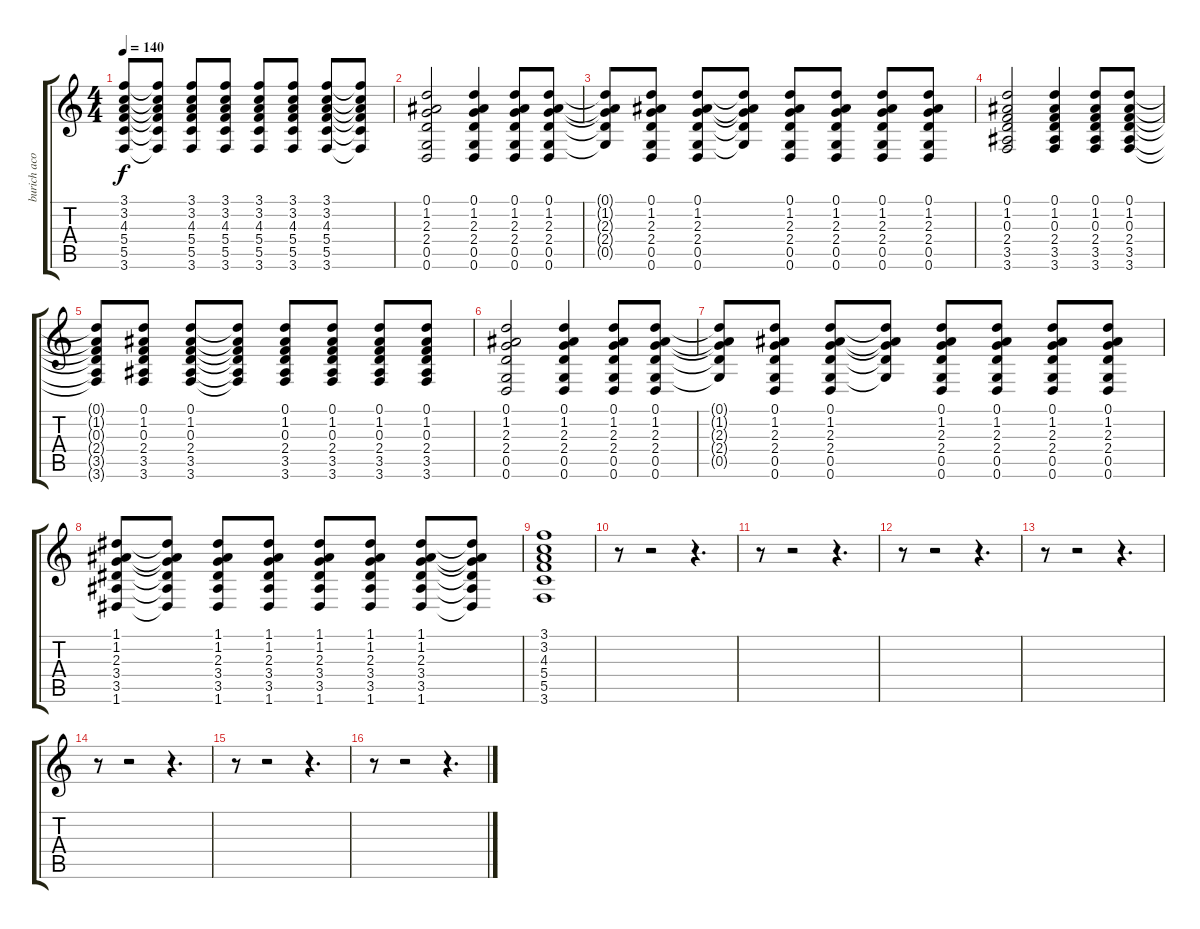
\track ("burich acoustic" "burich aco") {instrument acousticguitarsteel}
\staff {score tabs}
\tuning (D4 A3 F3 C3 G2 D2) {hide}
\ts (4 4)
\tempo 140
\clef g2
\ks c
(3.1 3.2 4.3 5.4 5.5 3.6).8{dy f} (3.1{t} 3.2{t} 4.3{t} 5.4{t} 5.5{t} 3.6{t}).8 (3.1 3.2 4.3 5.4 5.5 3.6).8 (3.1 3.2 4.3 5.4 5.5 3.6).8 (3.1 3.2 4.3 5.4 5.5 3.6).8 (3.1 3.2 4.3 5.4 5.5 3.6).8 (3.1 3.2 4.3 5.4 5.5 3.6).8 (3.1{t} 3.2{t} 4.3{t} 5.4{t} 5.5{t} 3.6{t}).8 |
(0.1 1.2 2.3 2.4 0.5 0.6).2 (0.1 1.2 2.3 2.4 0.5 0.6).4 (0.1 1.2 2.3 2.4 0.5 0.6).8 (0.1 1.2 2.3 2.4 0.5 0.6).8 |
(0.1{t} 1.2{t} 2.3{t} 2.4{t} 0.5{t}).8 (0.1 1.2 2.3 2.4 0.5 0.6).8 (0.1 1.2 2.3 2.4 0.5 0.6).8 (0.1{t} 1.2{t} 2.3{t} 2.4{t} 0.5{t}).8 (0.1 1.2 2.3 2.4 0.5 0.6).8 (0.1 1.2 2.3 2.4 0.5 0.6).8 (0.1 1.2 2.3 2.4 0.5 0.6).8 (0.1 1.2 2.3 2.4 0.5 0.6).8 |
(0.1 1.2 0.3 2.4 3.5 3.6).2 (0.1 1.2 0.3 2.4 3.5 3.6).4 (0.1 1.2 0.3 2.4 3.5 3.6).8 (0.1 1.2 0.3 2.4 3.5 3.6).8 |
(0.1{t} 1.2{t} 0.3{t} 2.4{t} 3.5{t} 3.6{t}).8 (0.1 1.2 0.3 2.4 3.5 3.6).8 (0.1 1.2 0.3 2.4 3.5 3.6).8 (0.1{t} 1.2{t} 0.3{t} 2.4{t} 3.5{t} 3.6{t}).8 (0.1 1.2 0.3 2.4 3.5 3.6).8 (0.1 1.2 0.3 2.4 3.5 3.6).8 (0.1 1.2 0.3 2.4 3.5 3.6).8 (0.1 1.2 0.3 2.4 3.5 3.6).8 |
(0.1 1.2 2.3 2.4 0.5 0.6).2 (0.1 1.2 2.3 2.4 0.5 0.6).4 (0.1 1.2 2.3 2.4 0.5 0.6).8 (0.1 1.2 2.3 2.4 0.5 0.6).8 |
(0.1{t} 1.2{t} 2.3{t} 2.4{t} 0.5{t}).8 (0.1 1.2 2.3 2.4 0.5 0.6).8 (0.1 1.2 2.3 2.4 0.5 0.6).8 (0.1{t} 1.2{t} 2.3{t} 2.4{t} 0.5{t}).8 (0.1 1.2 2.3 2.4 0.5 0.6).8 (0.1 1.2 2.3 2.4 0.5 0.6).8 (0.1 1.2 2.3 2.4 0.5 0.6).8 (0.1 1.2 2.3 2.4 0.5 0.6).8 |
(1.1 1.2 2.3 3.4 3.5 1.6).8 (1.1{t} 1.2{t} 2.3{t} 3.4{t} 3.5{t} 1.6{t}).8 (1.1 1.2 2.3 3.4 3.5 1.6).8 (1.1 1.2 2.3 3.4 3.5 1.6).8 (1.1 1.2 2.3 3.4 3.5 1.6).8 (1.1 1.2 2.3 3.4 3.5 1.6).8 (1.1 1.2 2.3 3.4 3.5 1.6).8 (1.1{t} 1.2{t} 2.3{t} 3.4{t} 3.5{t} 1.6{t}).8 |
(3.1 3.2 4.3 5.4 5.5 3.6).1 |
r.8 r.2 r.4{d} |
r.8 r.2 r.4{d} |
r.8 r.2 r.4{d} |
r.8 r.2 r.4{d} |
r.8 r.2 r.4{d} |
r.8 r.2 r.4{d} |
r.8 r.2 r.4{d}
